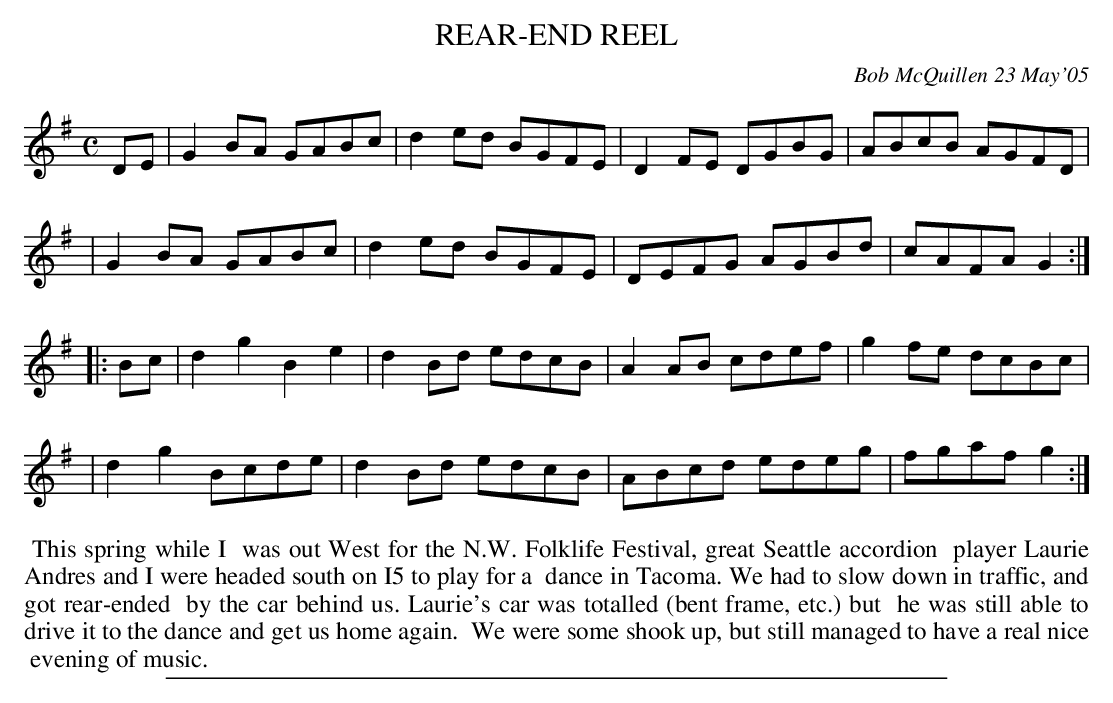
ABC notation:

X:1
T: REAR-END REEL
C: Bob McQuillen 23 May'05
M: C
L: 1/8
K: G
DE \
| G2BA GABc | d2ed BGFE | D2FE DGBG | ABcB AGFD |
| G2BA GABc | d2ed BGFE | DEFG AGBd | cAFA G2 :|
|: Bc \
| d2g2 B2e2 | d2Bd edcB | A2AB cdef | g2fe dcBc |
| d2g2 Bcde | d2Bd edcB | ABcd edeg | fgaf g2 :|
